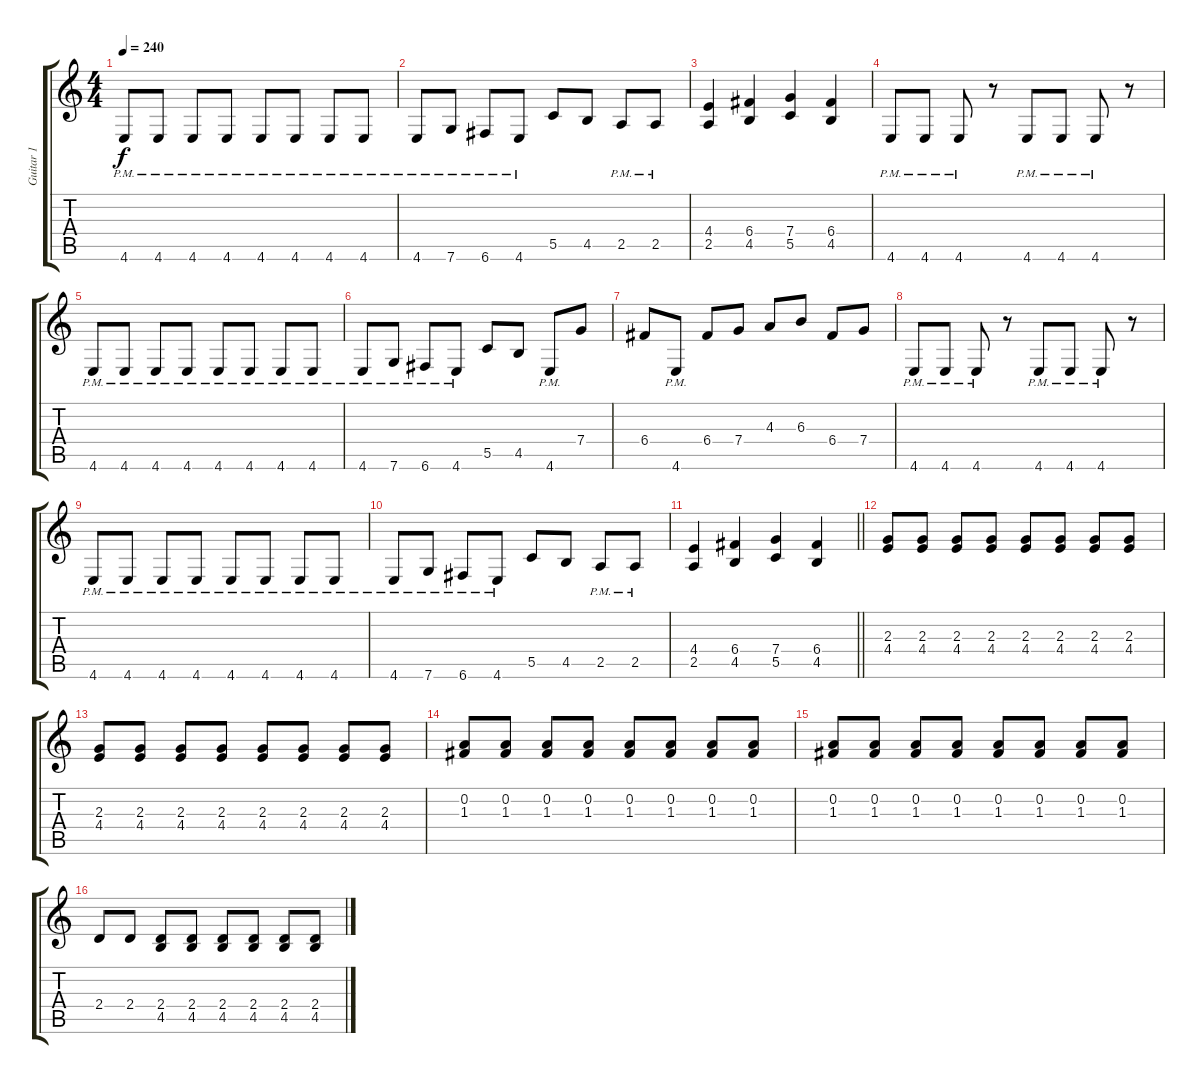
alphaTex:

\track ("Guitar 1" "Guitar 1") {instrument distortionguitar}
\staff {score tabs}
\tuning (D4 A3 F3 C3 G2 C2) {hide}
\ts (4 4)
\tempo 240
\clef g2
\ks c
4.6{pm}.8{dy f} 4.6{pm}.8 4.6{pm}.8 4.6{pm}.8 4.6{pm}.8 4.6{pm}.8 4.6{pm}.8 4.6{pm}.8 |
4.6{pm}.8 7.6{pm}.8 6.6{pm}.8 4.6{pm}.8 5.5.8 4.5.8 2.5{pm}.8 2.5{pm}.8 |
(4.4 2.5).4 (6.4 4.5).4 (7.4 5.5).4 (6.4 4.5).4 |
4.6{pm}.8 4.6{pm}.8 4.6{pm}.8 r.8 4.6{pm}.8 4.6{pm}.8 4.6{pm}.8 r.8 |
4.6{pm}.8 4.6{pm}.8 4.6{pm}.8 4.6{pm}.8 4.6{pm}.8 4.6{pm}.8 4.6{pm}.8 4.6{pm}.8 |
4.6{pm}.8 7.6{pm}.8 6.6{pm}.8 4.6{pm}.8 5.5.8 4.5.8 4.6{pm}.8 7.4.8 |
6.4.8 4.6{pm}.8 6.4.8 7.4.8 4.3.8 6.3.8 6.4.8 7.4.8 |
4.6{pm}.8 4.6{pm}.8 4.6{pm}.8 r.8 4.6{pm}.8 4.6{pm}.8 4.6{pm}.8 r.8 |
4.6{pm}.8 4.6{pm}.8 4.6{pm}.8 4.6{pm}.8 4.6{pm}.8 4.6{pm}.8 4.6{pm}.8 4.6{pm}.8 |
4.6{pm}.8 7.6{pm}.8 6.6{pm}.8 4.6{pm}.8 5.5.8 4.5.8 2.5{pm}.8 2.5{pm}.8 |
\barLineRight lightlight
(4.4 2.5).4 (6.4 4.5).4 (7.4 5.5).4 (6.4 4.5).4 |
(2.3 4.4).8 (2.3 4.4).8 (2.3 4.4).8 (2.3 4.4).8 (2.3 4.4).8 (2.3 4.4).8 (2.3 4.4).8 (2.3 4.4).8 |
(2.3 4.4).8 (2.3 4.4).8 (2.3 4.4).8 (2.3 4.4).8 (2.3 4.4).8 (2.3 4.4).8 (2.3 4.4).8 (2.3 4.4).8 |
(0.2 1.3).8 (0.2 1.3).8 (0.2 1.3).8 (0.2 1.3).8 (0.2 1.3).8 (0.2 1.3).8 (0.2 1.3).8 (0.2 1.3).8 |
(0.2 1.3).8 (0.2 1.3).8 (0.2 1.3).8 (0.2 1.3).8 (0.2 1.3).8 (0.2 1.3).8 (0.2 1.3).8 (0.2 1.3).8 |
2.4.8 2.4.8 (2.4 4.5).8 (2.4 4.5).8 (2.4 4.5).8 (2.4 4.5).8 (2.4 4.5).8 (2.4 4.5).8
